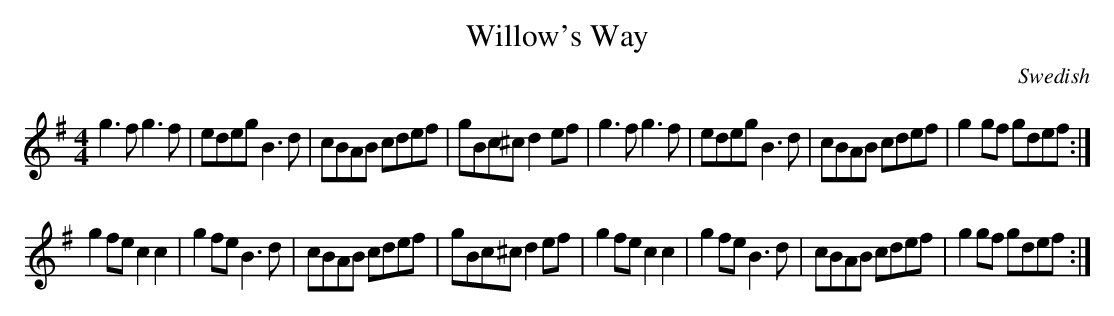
X:1
T:Willow's Way
M:4/4
L:1/8
O:Swedish
K:G
g3 f g3 f|edeg B3d|cBAB cdef|gBc^c d2 ef|g3 f g3 f|edeg B3d|cBAB cdef|g2 gf gdef:|
g2 fe c2 c2|g2 fe B3 d|cBAB cdef|gBc^c d2 ef|g2 fe c2 c2|g2 fe B3d|cBAB cdef|g2 gf gdef:|
